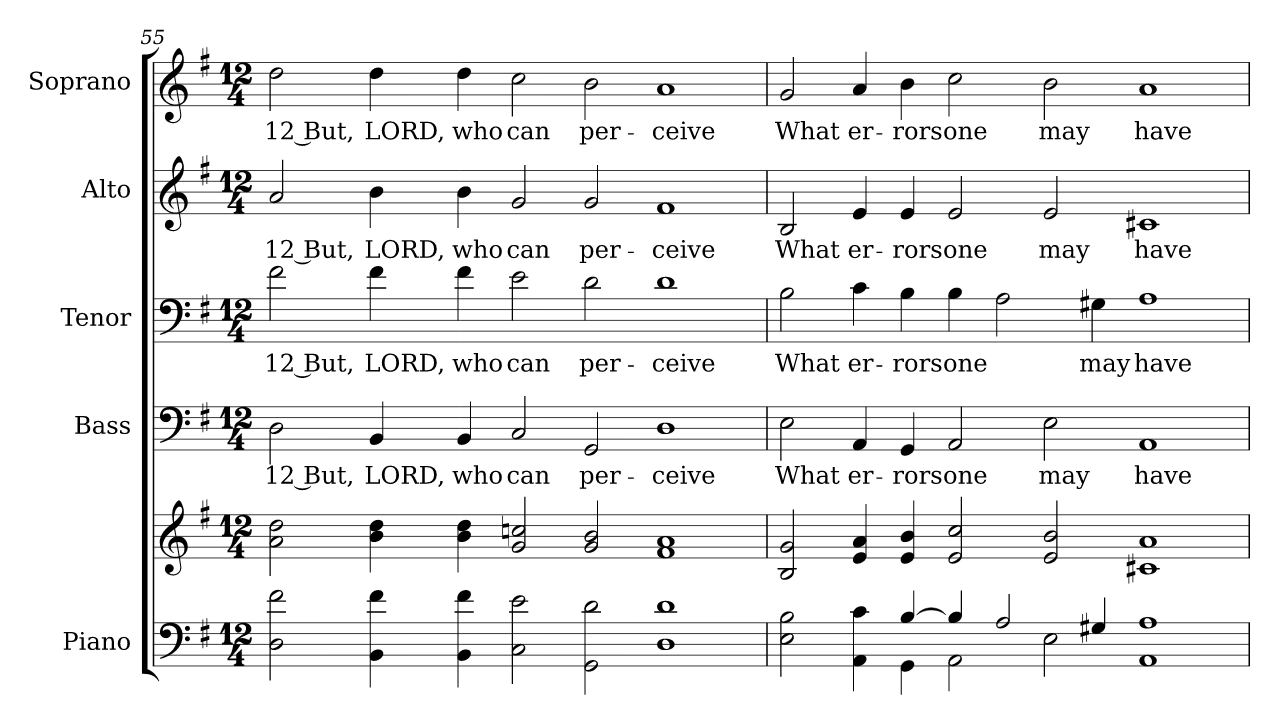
**kern	**kern	**kern	**text	**kern	**text	**kern	**text	**kern	**text
*part5	*part5	*part4	*part4	*part3	*part3	*part2	*part2	*part1	*part1
*staff6	*staff5	*staff4	*staff4	*staff3	*staff3	*staff2	*staff2	*staff1	*staff1
*I"Piano	*	*I"Bass	*	*I"Tenor	*	*I"Alto	*	*I"Soprano	*
*I'Pno.	*	*I'B.	*	*I'T.	*	*I'A.	*	*I'S.	*
!!LO:PB:g=z
*clefF4	*clefG2	*clefF4	*	*clefF4	*	*clefG2	*	*clefG2	*
*k[f#]	*k[f#]	*k[f#]	*	*k[f#]	*	*k[f#]	*	*k[f#]	*
*G:	*G:	*G:	*	*G:	*	*G:	*	*G:	*
*M12/4	*M12/4	*M12/4	*	*M12/4	*	*M12/4	*	*M12/4	*
=55	=55	=55	=55	=55	=55	=55	=55	=55	=55
!	!	!	!LO:LY:b:color=#000000	!	!	!	!	!	!
!	!	!	!	!	!LO:LY:b:color=#000000	!	!	!	!
!	!	!	!	!	!	!	!LO:LY:b:color=#000000	!	!
!	!	!	!	!	!	!	!	!	!LO:LY:b:color=#000000
2Di\ 2f#i	2ai\ 2ddi	2Di\	12 But,	2f#i\	12 But,	2ai/	12 But,	2ddi\	12 But,
!	!	!	!LO:LY:b:color=#000000	!	!	!	!	!	!
!	!	!	!	!	!LO:LY:b:color=#000000	!	!	!	!
!	!	!	!	!	!	!	!LO:LY:b:color=#000000	!	!
!	!	!	!	!	!	!	!	!	!LO:LY:b:color=#000000
4BBi\ 4f#i	4bi\ 4ddi	4BBi/	LORD,	4f#i\	LORD,	4bi\	LORD,	4ddi\	LORD,
!	!	!	!LO:LY:b:color=#000000	!	!	!	!	!	!
!	!	!	!	!	!LO:LY:b:color=#000000	!	!	!	!
!	!	!	!	!	!	!	!LO:LY:b:color=#000000	!	!
!	!	!	!	!	!	!	!	!	!LO:LY:b:color=#000000
4BBi\ 4f#i	4bi\ 4ddi	4BBi/	who	4f#i\	who	4bi\	who	4ddi\	who
!	!	!	!LO:LY:b:color=#000000	!	!	!	!	!	!
!	!	!	!	!	!LO:LY:b:color=#000000	!	!	!	!
!	!	!	!	!	!	!	!LO:LY:b:color=#000000	!	!
!	!	!	!	!	!	!	!	!	!LO:LY:b:color=#000000
2Ci\ 2ei	2gi/ 2ccni	2Ci/	can	2ei\	can	2gi/	can	2cci\	can
!	!	!	!LO:LY:b:color=#000000	!	!	!	!	!	!
!	!	!	!	!	!LO:LY:b:color=#000000	!	!	!	!
!	!	!	!	!	!	!	!LO:LY:b:color=#000000	!	!
!	!	!	!	!	!	!	!	!	!LO:LY:b:color=#000000
2GGi\ 2di	2gi/ 2bi	2GGi/	per-	2di\	per-	2gi/	per-	2bi\	per-
!	!	!	!LO:LY:b:color=#000000	!	!	!	!	!	!
!	!	!	!	!	!LO:LY:b:color=#000000	!	!	!	!
!	!	!	!	!	!	!	!LO:LY:b:color=#000000	!	!
!	!	!	!	!	!	!	!	!	!LO:LY:b:color=#000000
1Di 1di	1f#i 1ai	1Di	-ceive	1di	-ceive	1f#i	-ceive	1ai	-ceive
=56	=56	=56	=56	=56	=56	=56	=56	=56	=56
*^	*	*	*	*	*	*	*	*	*
!	!	!	!	!LO:LY:b:color=#000000	!	!	!	!	!	!
!	!	!	!	!	!	!LO:LY:b:color=#000000	!	!	!	!
!	!	!	!	!	!	!	!	!LO:LY:b:color=#000000	!	!
!	!	!	!	!	!	!	!	!	!	!LO:LY:b:color=#000000
2Ei\ 2Bi	2ryy	2Bi/ 2gi	2Ei\	What	2Bi\	What	2Bi/	What	2gi/	What
!	!	!	!	!LO:LY:b:color=#000000	!	!	!	!	!	!
!	!	!	!	!	!	!LO:LY:b:color=#000000	!	!	!	!
!	!	!	!	!	!	!	!	!LO:LY:b:color=#000000	!	!
!	!	!	!	!	!	!	!	!	!	!LO:LY:b:color=#000000
4AAi\ 4ci	4ryy	4ei/ 4ai	4AAi/	er-	4ci\	er-	4ei/	er-	4ai/	er-
!	!	!	!	!LO:LY:b:color=#000000	!	!	!	!	!	!
!	!	!	!	!	!	!LO:LY:b:color=#000000	!	!	!	!
!	!	!	!	!	!	!	!	!LO:LY:b:color=#000000	!	!
!	!	!	!	!	!	!	!	!	!	!LO:LY:b:color=#000000
[>4Bi/	4GGi\	4ei/ 4bi	4GGi/	-rors	4Bi\	-rors	4ei/	-rors	4bi\	-rors
!	!	!	!	!LO:LY:b:color=#000000	!	!	!	!	!	!
!	!	!	!	!	!	!LO:LY:b:color=#000000	!	!	!	!
!	!	!	!	!	!	!	!	!LO:LY:b:color=#000000	!	!
!	!	!	!	!	!	!	!	!	!	!LO:LY:b:color=#000000
4Bi/]	2AAi\	2ei/ 2cci	2AAi/	one	4Bi\	one	2ei/	one	2cci\	one
2Ai/	.	.	.	.	2Ai\	.	.	.	.	.
!	!	!	!	!LO:LY:b:color=#000000	!	!	!	!	!	!
!	!	!	!	!	!	!	!	!LO:LY:b:color=#000000	!	!
!	!	!	!	!	!	!	!	!	!	!LO:LY:b:color=#000000
.	2Ei\	2ei/ 2bi	2Ei\	may	.	.	2ei/	may	2bi\	may
!	!	!	!	!	!	!LO:LY:b:color=#000000	!	!	!	!
4G#Xi/	.	.	.	.	4G#Xi\	may	.	.	.	.
!	!	!	!	!LO:LY:b:color=#000000	!	!	!	!	!	!
!	!	!	!	!	!	!LO:LY:b:color=#000000	!	!	!	!
!	!	!	!	!	!	!	!	!LO:LY:b:color=#000000	!	!
!	!	!	!	!	!	!	!	!	!	!LO:LY:b:color=#000000
1AAi 1Ai	1ryy	1c#Xi 1ai	1AAi	have	1Ai	have	1c#Xi	have	1ai	have
*v	*v	*	*	*	*	*	*	*	*	*
=	=	=	=	=	=	=	=	=	=
*-	*-	*-	*-	*-	*-	*-	*-	*-	*-
